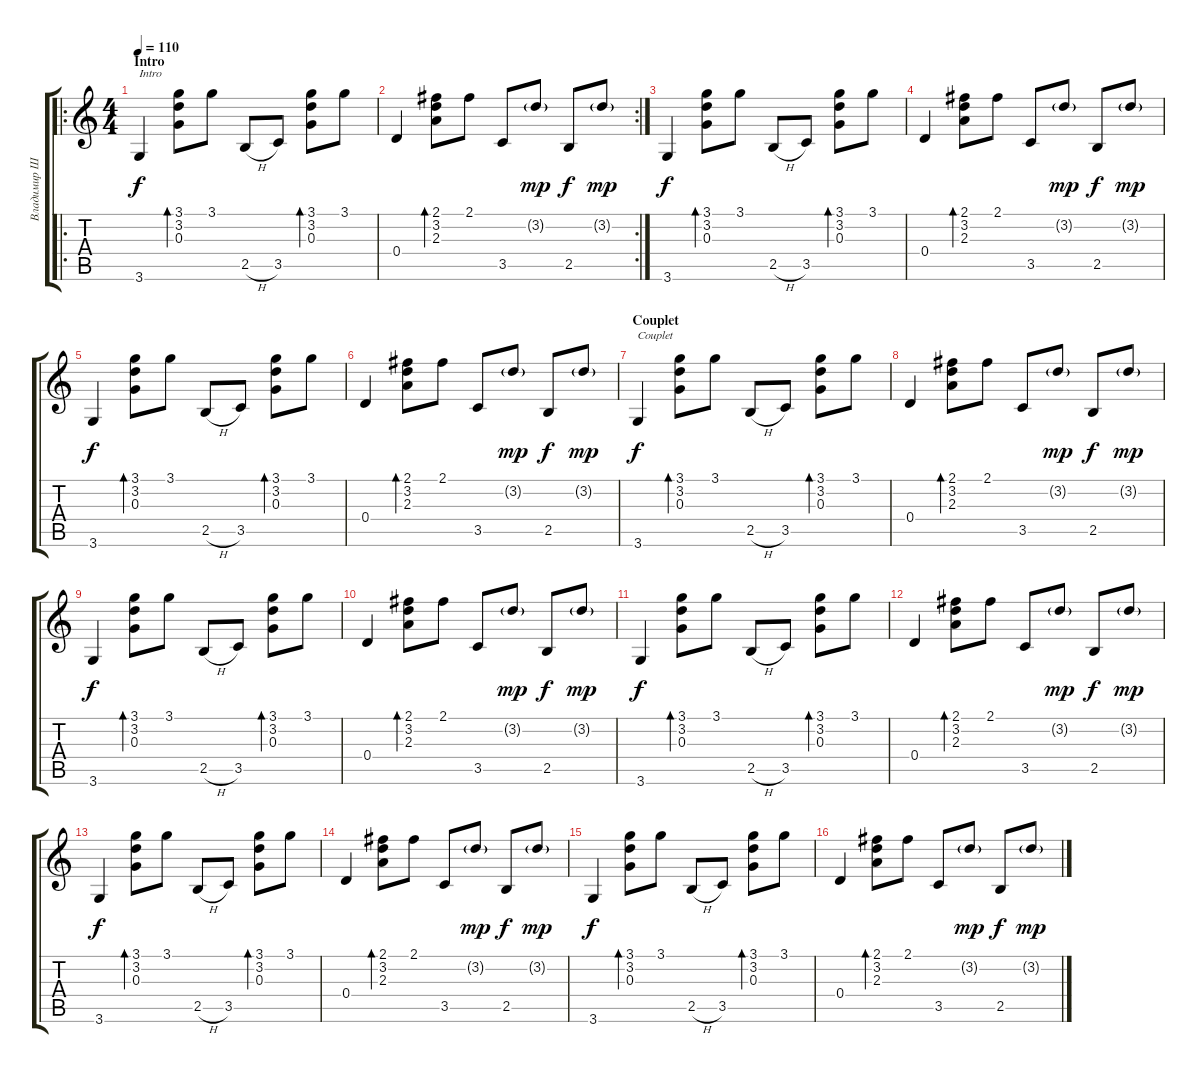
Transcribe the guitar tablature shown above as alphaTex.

\track ("Владимир Шахрин" "Владимир Ш") {instrument acousticguitarnylon}
\staff {score tabs}
\tuning (E4 B3 G3 D3 A2 E2) {hide}
\ro
\ts (4 4)
\section ("" "Intro")
\tempo 110
\clef g2
\ks c
3.6.4{txt "Intro" dy f instrument acousticguitarnylon} (3.1 3.2 0.3).8{bd 60} 3.1.8 2.5{h}.8 3.5.8 (3.1 3.2 0.3).8{bd 60} 3.1.8 |
\rc 2
0.4.4 (2.1 3.2 2.3).8{bd 60} 2.1.8 3.5.8 3.2{g}.8{dy mp} 2.5.8{dy f} 3.2{g}.8{dy mp} |
3.6.4{dy f} (3.1 3.2 0.3).8{bd 60} 3.1.8 2.5{h}.8 3.5.8 (3.1 3.2 0.3).8{bd 60} 3.1.8 |
0.4.4 (2.1 3.2 2.3).8{bd 60} 2.1.8 3.5.8 3.2{g}.8{dy mp} 2.5.8{dy f} 3.2{g}.8{dy mp} |
3.6.4{dy f} (3.1 3.2 0.3).8{bd 60} 3.1.8 2.5{h}.8 3.5.8 (3.1 3.2 0.3).8{bd 60} 3.1.8 |
0.4.4 (2.1 3.2 2.3).8{bd 60} 2.1.8 3.5.8 3.2{g}.8{dy mp} 2.5.8{dy f} 3.2{g}.8{dy mp} |
\section ("" "Couplet")
3.6.4{txt "Couplet" dy f} (3.1 3.2 0.3).8{bd 60} 3.1.8 2.5{h}.8 3.5.8 (3.1 3.2 0.3).8{bd 60} 3.1.8 |
0.4.4 (2.1 3.2 2.3).8{bd 60} 2.1.8 3.5.8 3.2{g}.8{dy mp} 2.5.8{dy f} 3.2{g}.8{dy mp} |
3.6.4{dy f} (3.1 3.2 0.3).8{bd 60} 3.1.8 2.5{h}.8 3.5.8 (3.1 3.2 0.3).8{bd 60} 3.1.8 |
0.4.4 (2.1 3.2 2.3).8{bd 60} 2.1.8 3.5.8 3.2{g}.8{dy mp} 2.5.8{dy f} 3.2{g}.8{dy mp} |
3.6.4{dy f} (3.1 3.2 0.3).8{bd 60} 3.1.8 2.5{h}.8 3.5.8 (3.1 3.2 0.3).8{bd 60} 3.1.8 |
0.4.4 (2.1 3.2 2.3).8{bd 60} 2.1.8 3.5.8 3.2{g}.8{dy mp} 2.5.8{dy f} 3.2{g}.8{dy mp} |
3.6.4{dy f} (3.1 3.2 0.3).8{bd 60} 3.1.8 2.5{h}.8 3.5.8 (3.1 3.2 0.3).8{bd 60} 3.1.8 |
0.4.4 (2.1 3.2 2.3).8{bd 60} 2.1.8 3.5.8 3.2{g}.8{dy mp} 2.5.8{dy f} 3.2{g}.8{dy mp} |
3.6.4{dy f} (3.1 3.2 0.3).8{bd 60} 3.1.8 2.5{h}.8 3.5.8 (3.1 3.2 0.3).8{bd 60} 3.1.8 |
0.4.4 (2.1 3.2 2.3).8{bd 60} 2.1.8 3.5.8 3.2{g}.8{dy mp} 2.5.8{dy f} 3.2{g}.8{dy mp}
